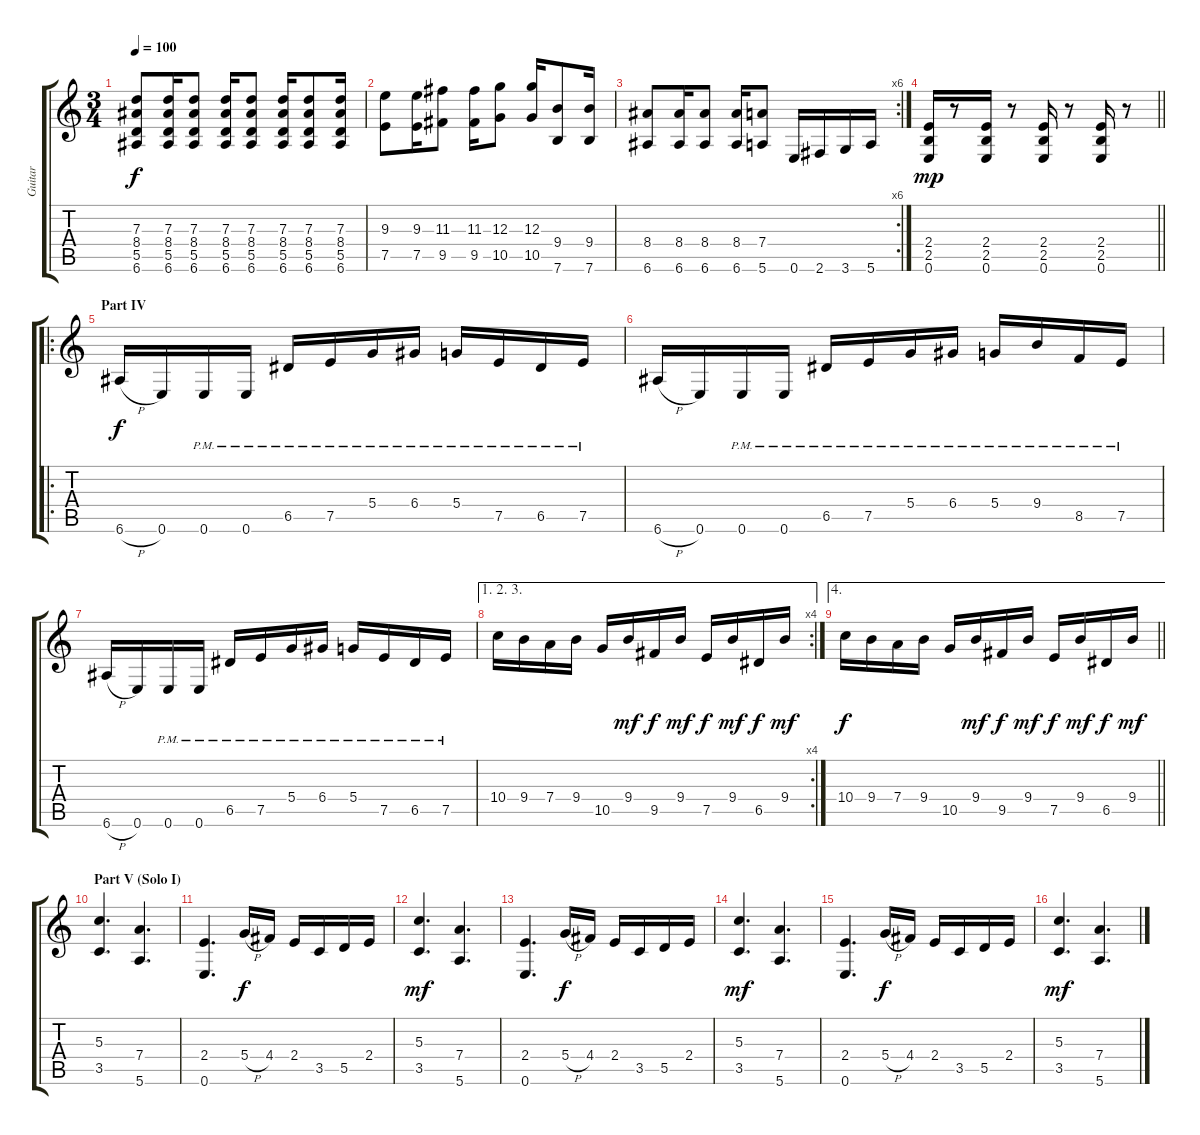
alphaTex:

\track ("Guitar" "Guitar") {instrument distortionguitar}
\staff {score tabs}
\tuning (E4 B3 G3 D3 A2 E2) {hide}
\ts (3 4)
\tempo 100
\clef g2
\ks c
(7.3 8.4 5.5 6.6).8{dy f} (7.3 8.4 5.5 6.6).16 (7.3 8.4 5.5 6.6).8 (7.3 8.4 5.5 6.6).16 (7.3 8.4 5.5 6.6).8 (7.3 8.4 5.5 6.6).16 (7.3 8.4 5.5 6.6).8 (7.3 8.4 5.5 6.6).16 |
(9.3 7.5).8 (9.3 7.5).16 (11.3 9.5).8 (11.3 9.5).16 (12.3 10.5).8 (12.3 10.5).16 (9.4 7.6).8 (9.4 7.6).16 |
\rc 6
(8.4 6.6).8 (8.4 6.6).16 (8.4 6.6).8 (8.4 6.6).16 (7.4 5.6).8 0.6.16 2.6.16 3.6.16 5.6.16 |
\barLineRight lightlight
(2.4 2.5 0.6).16{dy mp} r.8 (2.4 2.5 0.6).16 r.8 (2.4 2.5 0.6).16 r.8 (2.4 2.5 0.6).16 r.8 |
\ro
\section ("" "Part IV")
6.6{h}.16{dy f} 0.6.16 0.6{pm}.16 0.6{pm}.16 6.5{pm}.16 7.5{pm}.16 5.4{pm}.16 6.4{pm}.16 5.4{pm}.16 7.5{pm}.16 6.5{pm}.16 7.5{pm}.16 |
6.6{h}.16 0.6.16 0.6{pm}.16 0.6{pm}.16 6.5{pm}.16 7.5{pm}.16 5.4{pm}.16 6.4{pm}.16 5.4{pm}.16 9.4{pm}.16 8.5{pm}.16 7.5{pm}.16 |
6.6{h}.16 0.6.16 0.6{pm}.16 0.6{pm}.16 6.5{pm}.16 7.5{pm}.16 5.4{pm}.16 6.4{pm}.16 5.4{pm}.16 7.5{pm}.16 6.5{pm}.16 7.5{pm}.16 |
\ae (1 2 3)
\rc 4
10.4.16 9.4.16 7.4.16 9.4.16 10.5.16 9.4.16{dy mf} 9.5.16{dy f} 9.4.16{dy mf} 7.5.16{dy f} 9.4.16{dy mf} 6.5.16{dy f} 9.4.16{dy mf} |
\ae 4
\barLineRight lightlight
10.4.16{dy f} 9.4.16 7.4.16 9.4.16 10.5.16 9.4.16{dy mf} 9.5.16{dy f} 9.4.16{dy mf} 7.5.16{dy f} 9.4.16{dy mf} 6.5.16{dy f} 9.4.16{dy mf} |
\section ("" "Part V (Solo I)")
(5.3 3.5).4{d} (7.4 5.6).4{d} |
(2.4 0.6).4{d} 5.4{h}.16{dy f} 4.4.16 2.4.16 3.5.16 5.5.16 2.4.16 |
(5.3 3.5).4{d dy mf} (7.4 5.6).4{d} |
(2.4 0.6).4{d} 5.4{h}.16{dy f} 4.4.16 2.4.16 3.5.16 5.5.16 2.4.16 |
(5.3 3.5).4{d dy mf} (7.4 5.6).4{d} |
(2.4 0.6).4{d} 5.4{h}.16{dy f} 4.4.16 2.4.16 3.5.16 5.5.16 2.4.16 |
(5.3 3.5).4{d dy mf} (7.4 5.6).4{d}
